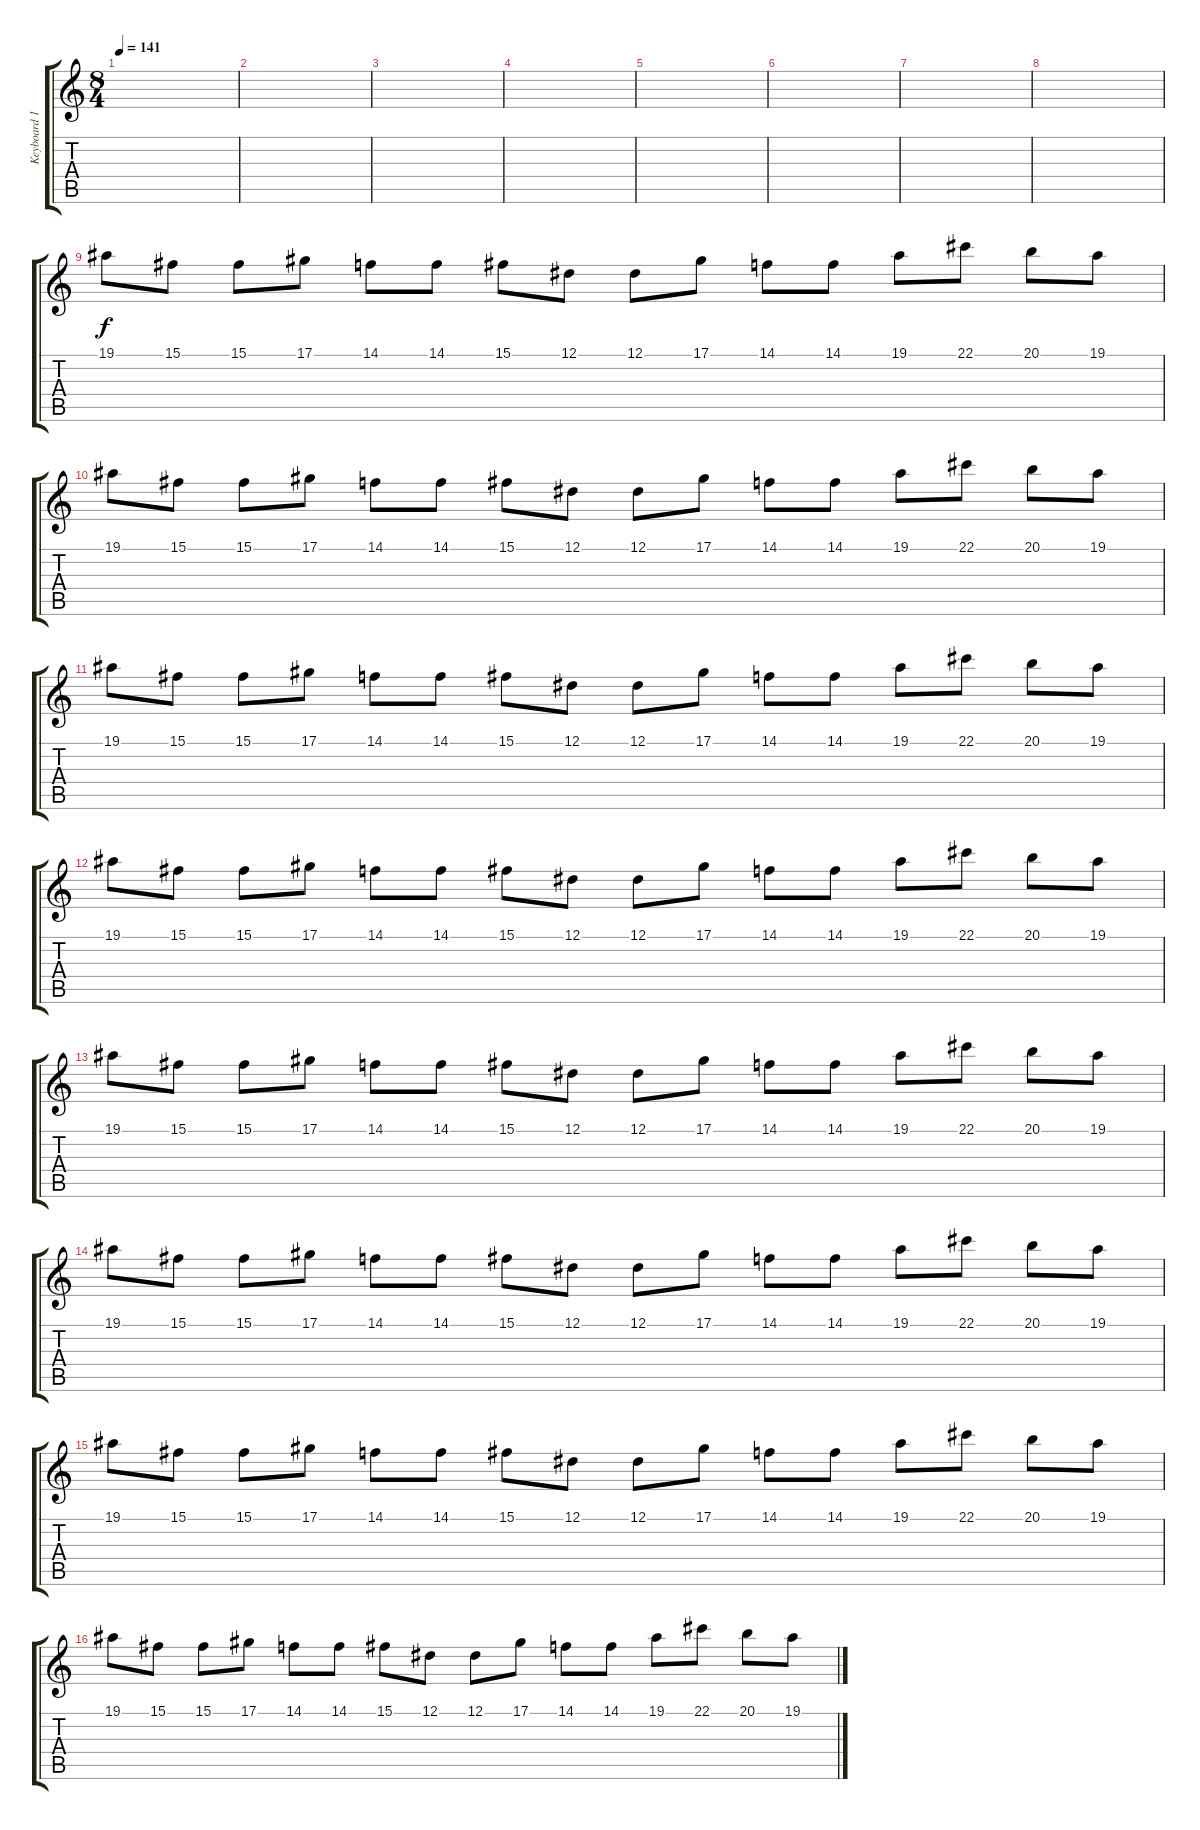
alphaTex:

\track ("Keyboard 1" "Keyboard 1") {instrument pad1newage}
\staff {score tabs}
\tuning (Eb4 Bb3 Gb3 Db3 Ab2 Eb2) {hide}
\ts (8 4)
\tempo 141
\clef g2
\ks c
|
|
|
|
|
|
|
|
19.1.8{volume 8} 15.1.8 15.1.8 17.1.8 14.1.8 14.1.8 15.1.8 12.1.8 12.1.8 17.1.8 14.1.8 14.1.8 19.1.8 22.1.8 20.1.8 19.1.8 |
19.1.8 15.1.8 15.1.8 17.1.8 14.1.8 14.1.8 15.1.8 12.1.8 12.1.8 17.1.8 14.1.8 14.1.8 19.1.8 22.1.8 20.1.8 19.1.8 |
19.1.8 15.1.8 15.1.8 17.1.8 14.1.8 14.1.8 15.1.8 12.1.8 12.1.8 17.1.8 14.1.8 14.1.8 19.1.8 22.1.8 20.1.8 19.1.8 |
19.1.8 15.1.8 15.1.8 17.1.8 14.1.8 14.1.8 15.1.8 12.1.8 12.1.8 17.1.8 14.1.8 14.1.8 19.1.8 22.1.8 20.1.8 19.1.8 |
19.1.8{volume 8} 15.1.8 15.1.8 17.1.8 14.1.8 14.1.8 15.1.8 12.1.8 12.1.8 17.1.8 14.1.8 14.1.8 19.1.8 22.1.8 20.1.8 19.1.8 |
19.1.8 15.1.8 15.1.8 17.1.8 14.1.8 14.1.8 15.1.8 12.1.8 12.1.8 17.1.8 14.1.8 14.1.8 19.1.8 22.1.8 20.1.8 19.1.8 |
19.1.8 15.1.8 15.1.8 17.1.8 14.1.8 14.1.8 15.1.8 12.1.8 12.1.8 17.1.8 14.1.8 14.1.8 19.1.8 22.1.8 20.1.8 19.1.8 |
19.1.8 15.1.8 15.1.8 17.1.8 14.1.8 14.1.8 15.1.8 12.1.8 12.1.8 17.1.8 14.1.8 14.1.8 19.1.8 22.1.8 20.1.8 19.1.8
